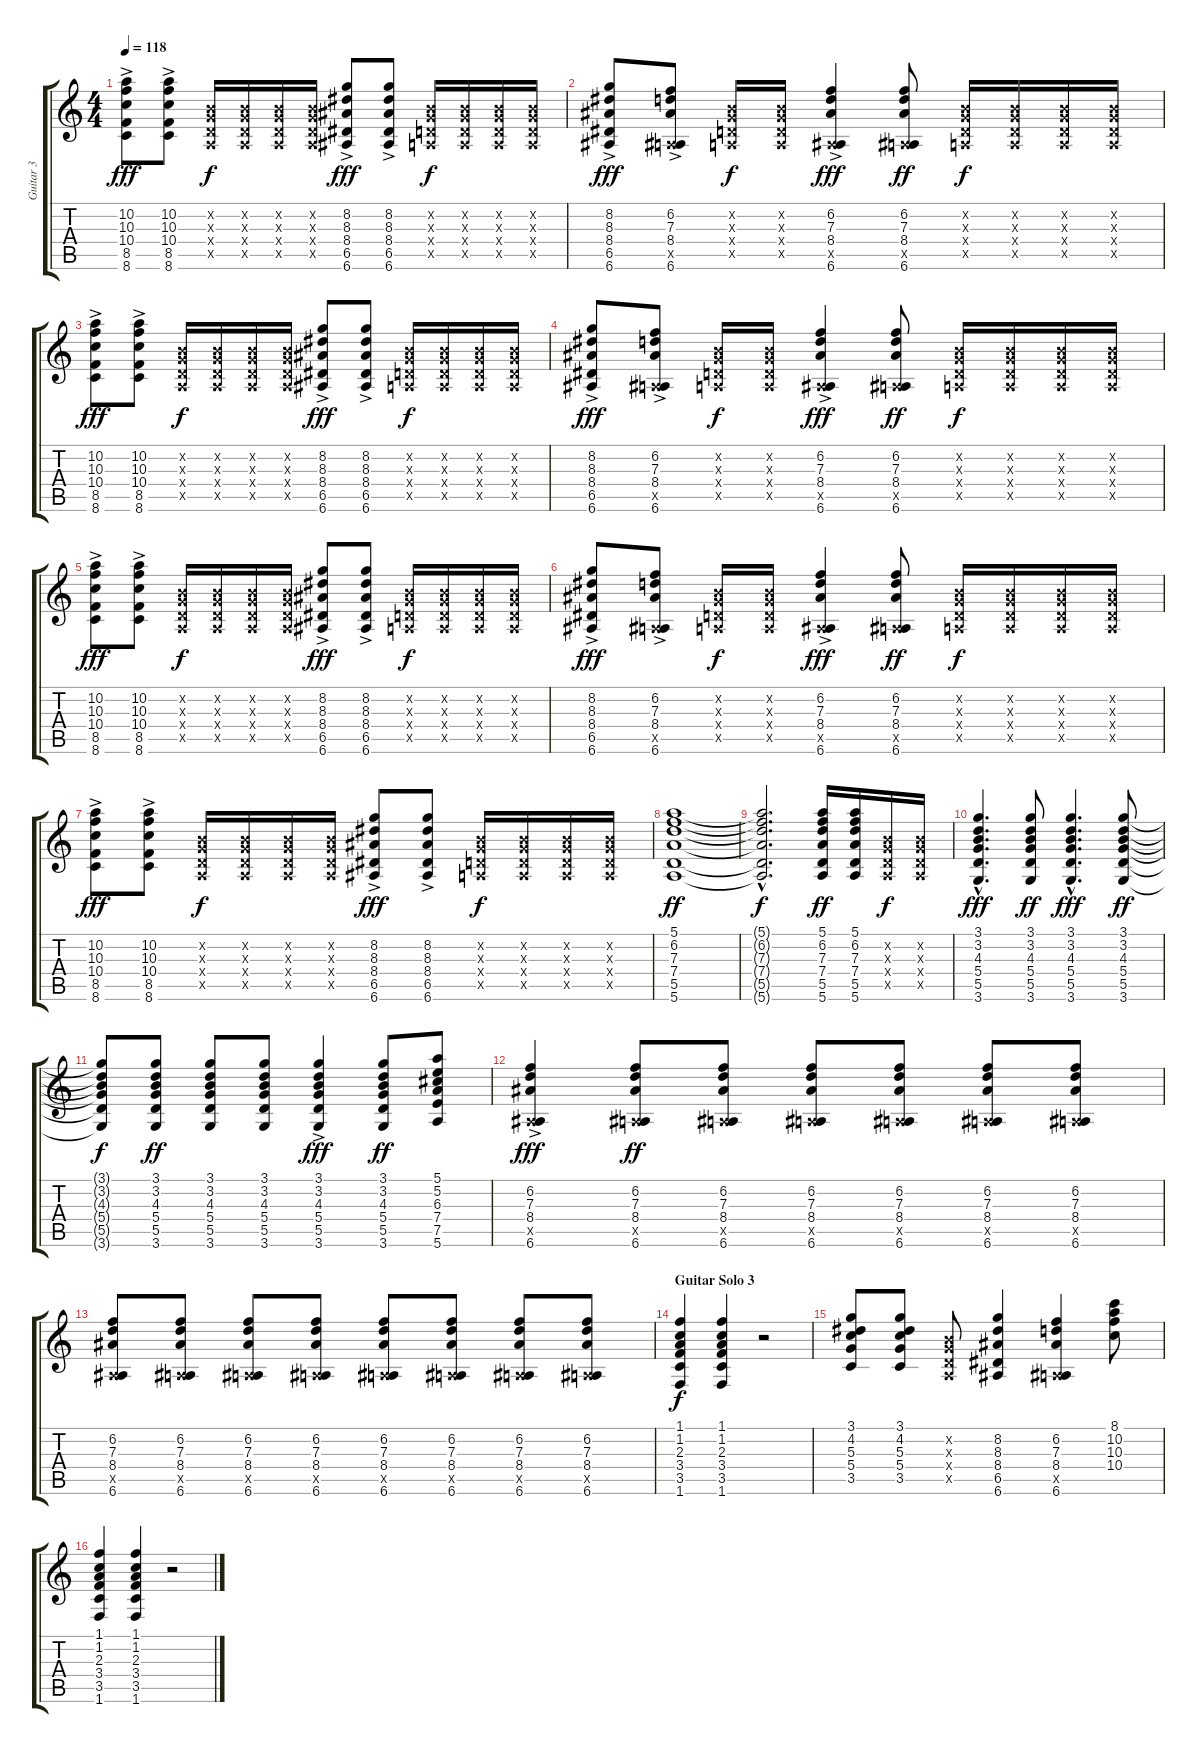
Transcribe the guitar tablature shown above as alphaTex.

\track ("Guitar 3" "Guitar 3") {instrument acousticguitarsteel}
\staff {score tabs}
\tuning (E4 B3 G3 D3 A2 E2) {hide}
\ts (4 4)
\tempo 118
\clef g2
\ks c
(10.2{ac} 10.3 10.4 8.5 8.6).8{dy fff} (10.2{ac} 10.3 10.4 8.5 8.6).8 (0.2{x} 0.3{x} 0.4{x} 0.5{x}).16{dy f} (0.2{x} 0.3{x} 0.4{x} 0.5{x}).16 (0.2{x} 0.3{x} 0.4{x} 0.5{x}).16 (0.2{x} 0.3{x} 0.4{x} 0.5{x}).16 (8.2{ac} 8.3 8.4 6.5 6.6).8{dy fff} (8.2{ac} 8.3 8.4 6.5 6.6).8 (0.2{x} 0.3{x} 0.4{x} 0.5{x}).16{dy f} (0.2{x} 0.3{x} 0.4{x} 0.5{x}).16 (0.2{x} 0.3{x} 0.4{x} 0.5{x}).16 (0.2{x} 0.3{x} 0.4{x} 0.5{x}).16 |
(8.2 8.3 8.4 6.5{ac} 6.6).8{dy fff} (6.2{ac} 7.3 8.4 0.5{ac x} 6.6).8 (0.2{x} 0.3{x} 0.4{x} 0.5{x}).16{dy f} (0.2{x} 0.3{x} 0.4{x} 0.5{x}).16 (6.2{ac} 7.3 8.4 0.5{x} 6.6).4{dy fff} (6.2 7.3 8.4 0.5{x} 6.6).8{dy ff} (0.2{x} 0.3{x} 0.4{x} 0.5{x}).16{dy f} (0.2{x} 0.3{x} 0.4{x} 0.5{x}).16 (0.2{x} 0.3{x} 0.4{x} 0.5{x}).16 (0.2{x} 0.3{x} 0.4{x} 0.5{x}).16 |
(10.2{ac} 10.3 10.4 8.5 8.6).8{dy fff} (10.2{ac} 10.3 10.4 8.5 8.6).8 (0.2{x} 0.3{x} 0.4{x} 0.5{x}).16{dy f} (0.2{x} 0.3{x} 0.4{x} 0.5{x}).16 (0.2{x} 0.3{x} 0.4{x} 0.5{x}).16 (0.2{x} 0.3{x} 0.4{x} 0.5{x}).16 (8.2{ac} 8.3 8.4 6.5 6.6).8{dy fff} (8.2{ac} 8.3 8.4 6.5 6.6).8 (0.2{x} 0.3{x} 0.4{x} 0.5{x}).16{dy f} (0.2{x} 0.3{x} 0.4{x} 0.5{x}).16 (0.2{x} 0.3{x} 0.4{x} 0.5{x}).16 (0.2{x} 0.3{x} 0.4{x} 0.5{x}).16 |
(8.2 8.3 8.4 6.5{ac} 6.6).8{dy fff} (6.2{ac} 7.3 8.4 0.5{ac x} 6.6).8 (0.2{x} 0.3{x} 0.4{x} 0.5{x}).16{dy f} (0.2{x} 0.3{x} 0.4{x} 0.5{x}).16 (6.2{ac} 7.3 8.4 0.5{x} 6.6).4{dy fff} (6.2 7.3 8.4 0.5{x} 6.6).8{dy ff} (0.2{x} 0.3{x} 0.4{x} 0.5{x}).16{dy f} (0.2{x} 0.3{x} 0.4{x} 0.5{x}).16 (0.2{x} 0.3{x} 0.4{x} 0.5{x}).16 (0.2{x} 0.3{x} 0.4{x} 0.5{x}).16 |
(10.2{ac} 10.3 10.4 8.5 8.6).8{dy fff} (10.2{ac} 10.3 10.4 8.5 8.6).8 (0.2{x} 0.3{x} 0.4{x} 0.5{x}).16{dy f} (0.2{x} 0.3{x} 0.4{x} 0.5{x}).16 (0.2{x} 0.3{x} 0.4{x} 0.5{x}).16 (0.2{x} 0.3{x} 0.4{x} 0.5{x}).16 (8.2{ac} 8.3 8.4 6.5 6.6).8{dy fff} (8.2{ac} 8.3 8.4 6.5 6.6).8 (0.2{x} 0.3{x} 0.4{x} 0.5{x}).16{dy f} (0.2{x} 0.3{x} 0.4{x} 0.5{x}).16 (0.2{x} 0.3{x} 0.4{x} 0.5{x}).16 (0.2{x} 0.3{x} 0.4{x} 0.5{x}).16 |
(8.2 8.3 8.4 6.5{ac} 6.6).8{dy fff} (6.2{ac} 7.3 8.4 0.5{ac x} 6.6).8 (0.2{x} 0.3{x} 0.4{x} 0.5{x}).16{dy f} (0.2{x} 0.3{x} 0.4{x} 0.5{x}).16 (6.2{ac} 7.3 8.4 0.5{x} 6.6).4{dy fff} (6.2 7.3 8.4 0.5{x} 6.6).8{dy ff} (0.2{x} 0.3{x} 0.4{x} 0.5{x}).16{dy f} (0.2{x} 0.3{x} 0.4{x} 0.5{x}).16 (0.2{x} 0.3{x} 0.4{x} 0.5{x}).16 (0.2{x} 0.3{x} 0.4{x} 0.5{x}).16 |
(10.2{ac} 10.3 10.4 8.5 8.6).8{dy fff} (10.2{ac} 10.3 10.4 8.5 8.6).8 (0.2{x} 0.3{x} 0.4{x} 0.5{x}).16{dy f} (0.2{x} 0.3{x} 0.4{x} 0.5{x}).16 (0.2{x} 0.3{x} 0.4{x} 0.5{x}).16 (0.2{x} 0.3{x} 0.4{x} 0.5{x}).16 (8.2{ac} 8.3 8.4 6.5 6.6).8{dy fff} (8.2{ac} 8.3 8.4 6.5 6.6).8 (0.2{x} 0.3{x} 0.4{x} 0.5{x}).16{dy f} (0.2{x} 0.3{x} 0.4{x} 0.5{x}).16 (0.2{x} 0.3{x} 0.4{x} 0.5{x}).16 (0.2{x} 0.3{x} 0.4{x} 0.5{x}).16 |
(5.1 6.2 7.3 7.4 5.5 5.6).1{dy ff} |
(5.1{hac t} 6.2{hac t} 7.3{hac t} 7.4{hac t} 5.5{hac t} 5.6{hac t}).2{d dy f} (5.1 6.2 7.3 7.4 5.5 5.6).16{dy ff} (5.1 6.2 7.3 7.4 5.5 5.6).16 (0.2{x} 0.3{x} 0.4{x} 0.5{x}).16{dy f} (0.2{x} 0.3{x} 0.4{x} 0.5{x}).16 |
(3.1{hac} 3.2{hac} 4.3{hac} 5.4{hac} 5.5{hac} 3.6{hac}).4{d dy fff} (3.1 3.2 4.3 5.4 5.5 3.6).8{dy ff} (3.1{hac} 3.2{hac} 4.3{hac} 5.4{hac} 5.5{hac} 3.6{hac}).4{d dy fff} (3.1 3.2 4.3 5.4 5.5 3.6).8{dy ff} |
(3.1{t} 3.2{t} 4.3{t} 5.4{t} 5.5{t} 3.6{t}).8{dy f} (3.1 3.2 4.3 5.4 5.5 3.6).8{dy ff} (3.1 3.2 4.3 5.4 5.5 3.6).8 (3.1 3.2 4.3 5.4 5.5 3.6).8 (3.1{ac} 3.2 4.3 5.4 5.5 3.6).4{dy fff} (3.1 3.2 4.3 5.4 5.5 3.6).8{dy ff} (5.1 5.2 6.3 7.4 7.5 5.6).8 |
(6.2{ac} 7.3 8.4 0.5{x} 6.6).4{dy fff} (6.2 7.3 8.4 0.5{x} 6.6).8{dy ff} (6.2 7.3 8.4 0.5{x} 6.6).8 (6.2 7.3 8.4 0.5{x} 6.6).8 (6.2 7.3 8.4 0.5{x} 6.6).8 (6.2 7.3 8.4 0.5{x} 6.6).8 (6.2 7.3 8.4 0.5{x} 6.6).8 |
(6.2 7.3 8.4 0.5{x} 6.6).8 (6.2 7.3 8.4 0.5{x} 6.6).8 (6.2 7.3 8.4 0.5{x} 6.6).8 (6.2 7.3 8.4 0.5{x} 6.6).8 (6.2 7.3 8.4 0.5{x} 6.6).8 (6.2 7.3 8.4 0.5{x} 6.6).8 (6.2 7.3 8.4 0.5{x} 6.6).8 (6.2 7.3 8.4 0.5{x} 6.6).8 |
\section ("" "Guitar Solo 3")
(1.1 1.2 2.3 3.4 3.5 1.6).4{dy f} (1.1 1.2 2.3 3.4 3.5 1.6).4 r.2 |
(3.1 4.2 5.3 5.4 3.5).8 (3.1 4.2 5.3 5.4 3.5).8 (0.2{x} 0.3{x} 0.4{x} 0.5{x}).8 (8.2 8.3 8.4 6.5 6.6).4 (6.2 7.3 8.4 0.5{x} 6.6).4 (8.1 10.2 10.3 10.4).8 |
(1.1 1.2 2.3 3.4 3.5 1.6).4 (1.1 1.2 2.3 3.4 3.5 1.6).4 r.2
